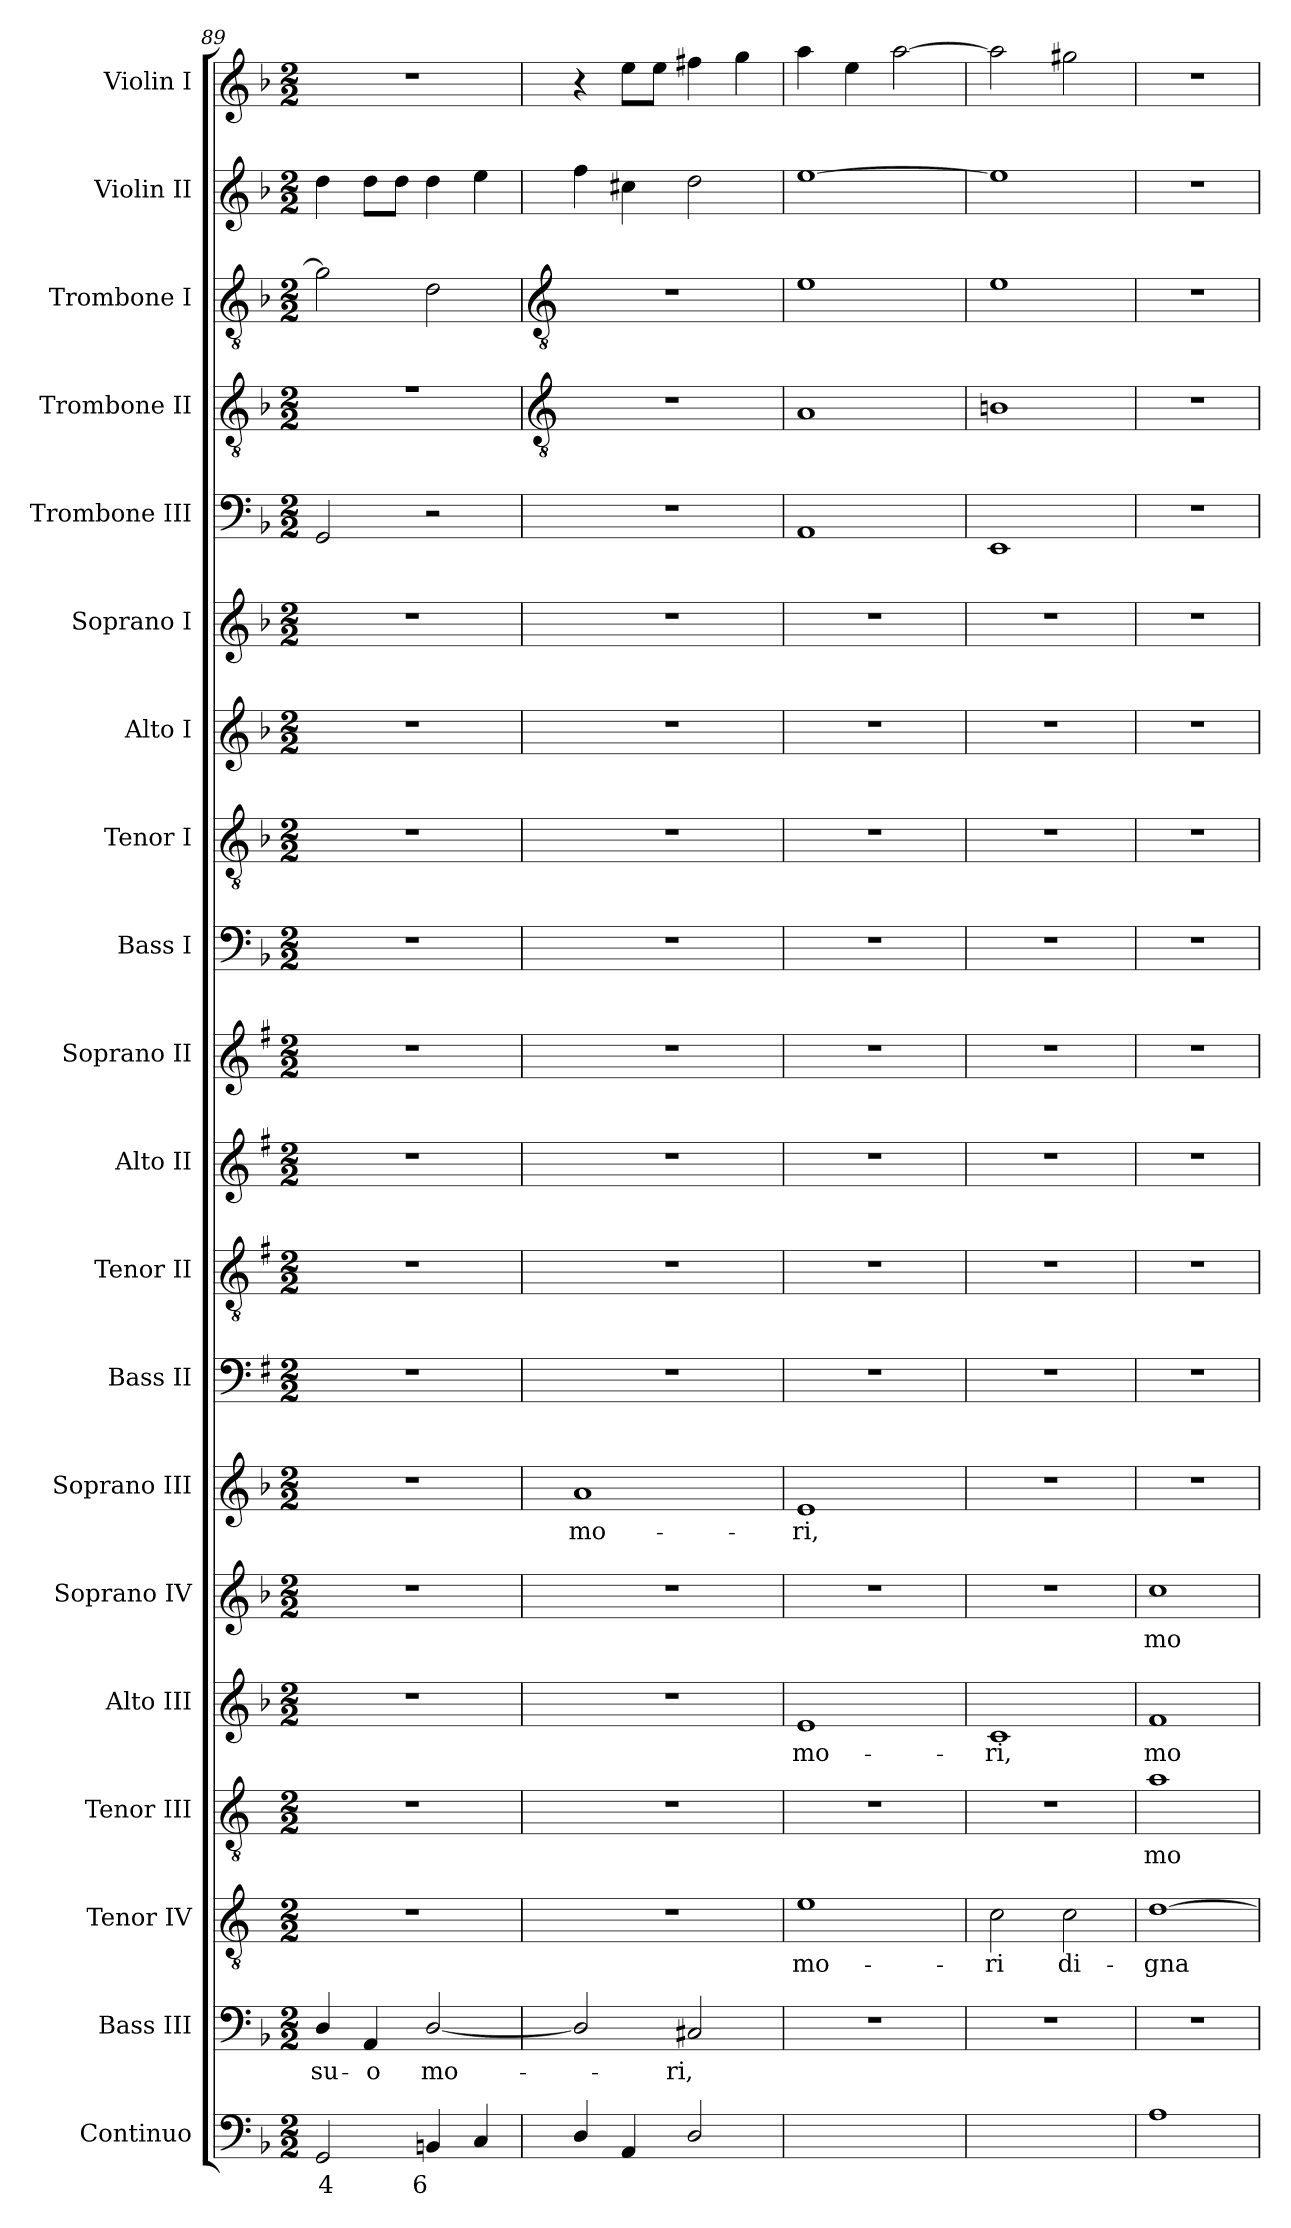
**kern	**text	**kern	**text	**kern	**text	**kern	**text	**kern	**text	**kern	**text	**kern	**text	**kern	**kern	**kern	**kern	**kern	**kern	**kern	**kern	**kern	**kern	**kern	**kern	**kern
*part20	*part20	*part19	*part19	*part18	*part18	*part17	*part17	*part16	*part16	*part15	*part15	*part14	*part14	*part13	*part12	*part11	*part10	*part9	*part8	*part7	*part6	*part5	*part4	*part3	*part2	*part1
*staff20	*staff20	*staff19	*staff19	*staff18	*staff18	*staff17	*staff17	*staff16	*staff16	*staff15	*staff15	*staff14	*staff14	*staff13	*staff12	*staff11	*staff10	*staff9	*staff8	*staff7	*staff6	*staff5	*staff4	*staff3	*staff2	*staff1
*I"Continuo	*	*I"Bass III	*	*I"Tenor IV	*	*I"Tenor III	*	*I"Alto III	*	*I"Soprano IV	*	*I"Soprano III	*	*I"Bass II	*I"Tenor II	*I"Alto II	*I"Soprano II	*I"Bass I	*I"Tenor I	*I"Alto I	*I"Soprano I	*I"Trombone III	*I"Trombone II	*I"Trombone I	*I"Violin II	*I"Violin I
*	*	*I'B III	*	*I'T IV	*	*I'T III	*	*I'A III	*	*I'S IV	*	*I'S III	*	*I'B II	*I'T II	*I'A II	*I'S II	*I'B I	*I'T I	*I'A I	*I'S I	*I'Tb III	*I'Tb II	*I'Tb I	*I'Vn II	*I'Vn I
!!LO:LB:g=z
*clefF4	*	*clefF4	*	*clefGv2	*	*clefGv2	*	*clefG2	*	*clefG2	*	*clefG2	*	*clefF4	*clefGv2	*clefG2	*clefG2	*clefF4	*clefGv2	*clefG2	*clefG2	*clefF4	*clefGv2	*clefGv2	*clefG2	*clefG2
*	*	*	*	*ITrd4c7	*	*ITrd4c7	*	*	*	*	*	*	*	*ITrd1c2	*ITrd1c2	*ITrd1c2	*ITrd1c2	*	*	*	*	*	*	*	*	*
*k[b-]	*	*k[b-]	*	*k[b-]	*	*k[b-]	*	*k[b-]	*	*k[b-]	*	*k[b-]	*	*k[b-]	*k[b-]	*k[b-]	*k[b-]	*k[b-]	*k[b-]	*k[b-]	*k[b-]	*k[b-]	*k[b-]	*k[b-]	*k[b-]	*k[b-]
*F:	*	*F:	*	*F:	*	*F:	*	*F:	*	*F:	*	*F:	*	*F:	*F:	*F:	*F:	*F:	*F:	*F:	*F:	*F:	*F:	*F:	*F:	*F:
*M2/2	*	*M2/2	*	*M2/2	*	*M2/2	*	*M2/2	*	*M2/2	*	*M2/2	*	*M2/2	*M2/2	*M2/2	*M2/2	*M2/2	*M2/2	*M2/2	*M2/2	*M2/2	*M2/2	*M2/2	*M2/2	*M2/2
=89	=89	=89	=89	=89	=89	=89	=89	=89	=89	=89	=89	=89	=89	=89	=89	=89	=89	=89	=89	=89	=89	=89	=89	=89	=89	=89
!	!LO:LY:b	!	!LO:LY:b	!	!	!	!	!	!	!	!	!	!	!	!	!	!	!	!	!	!	!	!	!	!	!
*	*	*	*	*	*	*	*	*	*	*	*	*	*	*	*	*	*	*	*	*	*	*	*^	*	*	*
2GG	4	4D/	su-	1r	.	1r	.	1r	.	1r	.	1r	.	1r	1r	1r	1r	1r	1r	1r	1r	2GG	1r	1ryy	2g]	4dd	1r
!	!	!	!LO:LY:b	!	!	!	!	!	!	!	!	!	!	!	!	!	!	!	!	!	!	!	!	!	!	!	!
.	.	4AA	-o	.	.	.	.	.	.	.	.	.	.	.	.	.	.	.	.	.	.	.	.	.	.	8ddL	.
.	.	.	.	.	.	.	.	.	.	.	.	.	.	.	.	.	.	.	.	.	.	.	.	.	.	8ddJ	.
!	!LO:LY:b	!	!LO:LY:b	!	!	!	!	!	!	!	!	!	!	!	!	!	!	!	!	!	!	!	!	!	!	!	!
4BBn	6	[2D/	mo-	.	.	.	.	.	.	.	.	.	.	.	.	.	.	.	.	.	.	2r	.	.	2d	4dd	.
4C	.	.	.	.	.	.	.	.	.	.	.	.	.	.	.	.	.	.	.	.	.	.	.	.	.	4ee	.
*	*	*	*	*	*	*	*	*	*	*	*	*	*	*	*	*	*	*	*	*	*	*	*v	*v	*	*	*
!!LO:LB:g=z
=90	=90	=90	=90	=90	=90	=90	=90	=90	=90	=90	=90	=90	=90	=90	=90	=90	=90	=90	=90	=90	=90	=90	=90	=90	=90	=90
*	*	*	*	*	*	*	*	*	*	*	*	*	*	*	*	*	*	*	*	*	*	*	*clefGv2	*clefGv2	*	*
!	!	!	!	!	!	!	!	!	!	!	!	!	!LO:LY:b	!	!	!	!	!	!	!	!	!	!	!	!	!
4D/	.	2D/]	.	1r	.	1r	.	1r	.	1r	.	1a	mo-	1r	1r	1r	1r	1r	1r	1r	1r	1r	1r	1r	4ff	4r
4AA	.	.	.	.	.	.	.	.	.	.	.	.	.	.	.	.	.	.	.	.	.	.	.	.	4cc#X	8eeL
.	.	.	.	.	.	.	.	.	.	.	.	.	.	.	.	.	.	.	.	.	.	.	.	.	.	8eeJ
!	!	!	!LO:LY:b	!	!	!	!	!	!	!	!	!	!	!	!	!	!	!	!	!	!	!	!	!	!	!
2D/	.	2C#X	ri,	.	.	.	.	.	.	.	.	.	.	.	.	.	.	.	.	.	.	.	.	.	2dd	4ff#X
.	.	.	.	.	.	.	.	.	.	.	.	.	.	.	.	.	.	.	.	.	.	.	.	.	.	4gg
=91	=91	=91	=91	=91	=91	=91	=91	=91	=91	=91	=91	=91	=91	=91	=91	=91	=91	=91	=91	=91	=91	=91	=91	=91	=91	=91
!	!LO:LY:b	!	!	!	!LO:LY:b	!	!	!	!LO:LY:b	!	!	!	!LO:LY:b	!	!	!	!	!	!	!	!	!	!	!	!	!
[2AAyy	4	1r	.	1A	mo-	1r	.	1e	mo-	1r	.	1e	-ri,	1r	1r	1r	1r	1r	1r	1r	1r	1AA	1A	1e	[1ee	4aa
.	.	.	.	.	.	.	.	.	.	.	.	.	.	.	.	.	.	.	.	.	.	.	.	.	.	4ee
2AAyy]	.	.	.	.	.	.	.	.	.	.	.	.	.	.	.	.	.	.	.	.	.	.	.	.	.	[2aa
=92	=92	=92	=92	=92	=92	=92	=92	=92	=92	=92	=92	=92	=92	=92	=92	=92	=92	=92	=92	=92	=92	=92	=92	=92	=92	=92
!	!LO:LY:b	!	!	!	!LO:LY:b	!	!	!	!LO:LY:b	!	!	!	!	!	!	!	!	!	!	!	!	!	!	!	!	!
[2EEyy	4	1r	.	2F	-ri	1r	.	1c	-ri,	1r	.	1r	.	1r	1r	1r	1r	1r	1r	1r	1r	1EE	1Bn	1e	1ee]	2aa]
!	!LO:LY:b	!	!	!	!LO:LY:b	!	!	!	!	!	!	!	!	!	!	!	!	!	!	!	!	!	!	!	!	!
2EEyy]	3	.	.	2F	di-	.	.	.	.	.	.	.	.	.	.	.	.	.	.	.	.	.	.	.	.	2gg#X
=93	=93	=93	=93	=93	=93	=93	=93	=93	=93	=93	=93	=93	=93	=93	=93	=93	=93	=93	=93	=93	=93	=93	=93	=93	=93	=93
!	!	!	!	!	!LO:LY:b	!	!LO:LY:b	!	!LO:LY:b	!	!LO:LY:b	!	!	!	!	!	!	!	!	!	!	!	!	!	!	!
1A	.	1r	.	[1G	-gna-	1d	mo-	1f	mo-	1cc	mo-	1r	.	1r	1r	1r	1r	1r	1r	1r	1r	1r	1r	1r	1r	1r
=	=	=	=	=	=	=	=	=	=	=	=	=	=	=	=	=	=	=	=	=	=	=	=	=	=	=
*-	*-	*-	*-	*-	*-	*-	*-	*-	*-	*-	*-	*-	*-	*-	*-	*-	*-	*-	*-	*-	*-	*-	*-	*-	*-	*-
